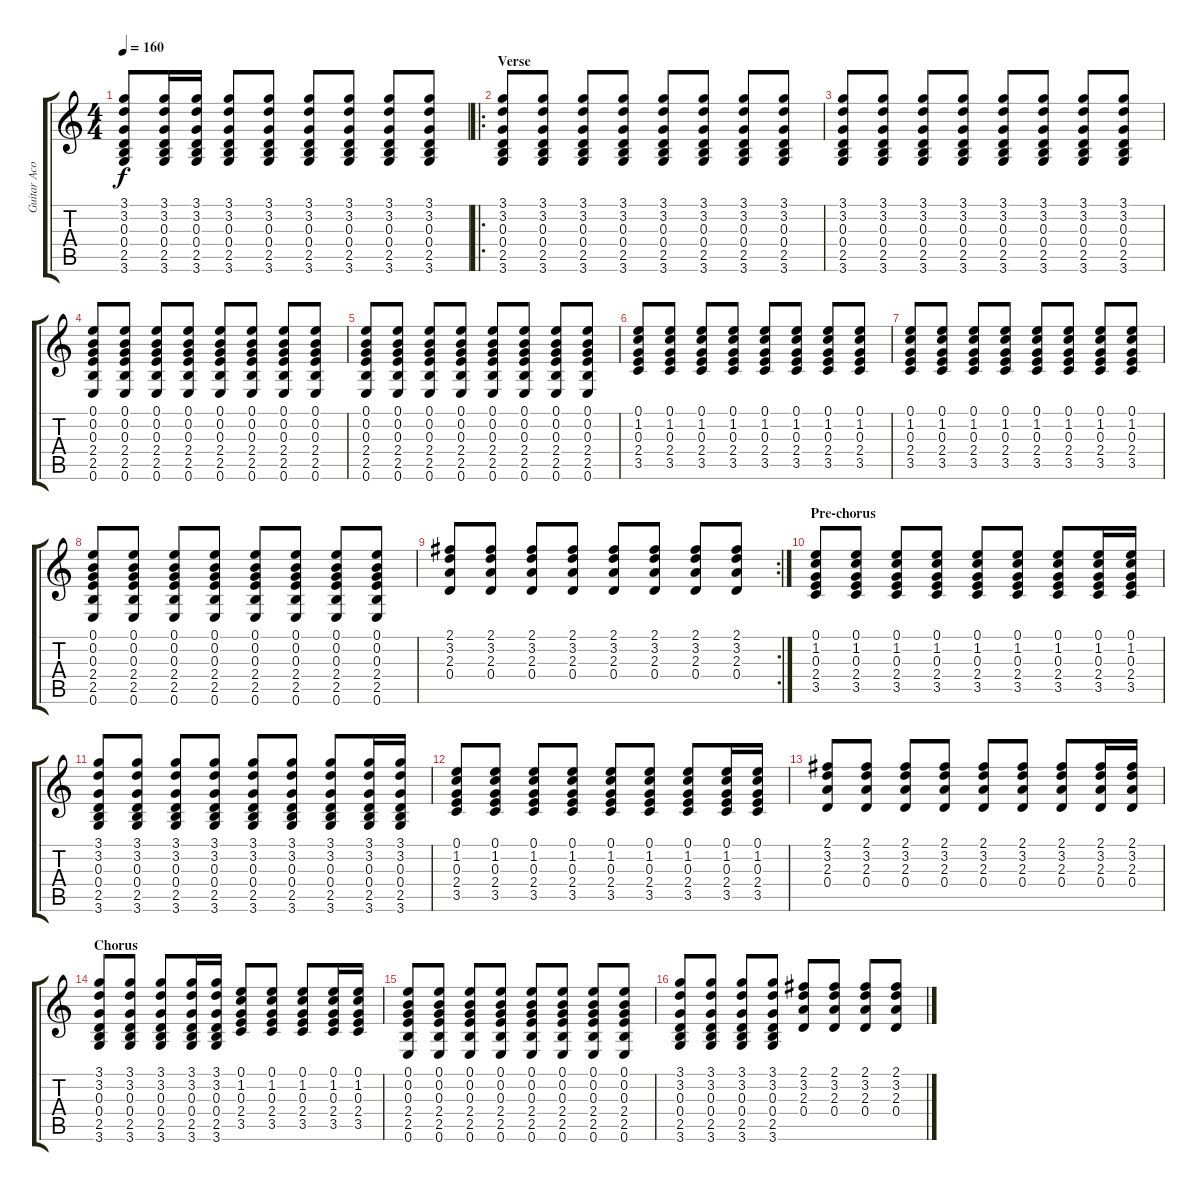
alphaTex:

\track ("Guitar Acoustic" "Guitar Aco") {instrument acousticguitarsteel}
\staff {score tabs}
\tuning (E4 B3 G3 D3 A2 E2) {hide}
\ts (4 4)
\tempo 160
\clef g2
\ks c
(3.1 3.2 0.3 0.4 2.5 3.6).8{dy f} (3.1 3.2 0.3 0.4 2.5 3.6).16 (3.1 3.2 0.3 0.4 2.5 3.6).16 (3.1 3.2 0.3 0.4 2.5 3.6).8 (3.1 3.2 0.3 0.4 2.5 3.6).8 (3.1 3.2 0.3 0.4 2.5 3.6).8 (3.1 3.2 0.3 0.4 2.5 3.6).8 (3.1 3.2 0.3 0.4 2.5 3.6).8 (3.1 3.2 0.3 0.4 2.5 3.6).8 |
\ro
\section ("" "Verse")
(3.1 3.2 0.3 0.4 2.5 3.6).8 (3.1 3.2 0.3 0.4 2.5 3.6).8 (3.1 3.2 0.3 0.4 2.5 3.6).8 (3.1 3.2 0.3 0.4 2.5 3.6).8 (3.1 3.2 0.3 0.4 2.5 3.6).8 (3.1 3.2 0.3 0.4 2.5 3.6).8 (3.1 3.2 0.3 0.4 2.5 3.6).8 (3.1 3.2 0.3 0.4 2.5 3.6).8 |
(3.1 3.2 0.3 0.4 2.5 3.6).8 (3.1 3.2 0.3 0.4 2.5 3.6).8 (3.1 3.2 0.3 0.4 2.5 3.6).8 (3.1 3.2 0.3 0.4 2.5 3.6).8 (3.1 3.2 0.3 0.4 2.5 3.6).8 (3.1 3.2 0.3 0.4 2.5 3.6).8 (3.1 3.2 0.3 0.4 2.5 3.6).8 (3.1 3.2 0.3 0.4 2.5 3.6).8 |
(0.1 0.2 0.3 2.4 2.5 0.6).8 (0.1 0.2 0.3 2.4 2.5 0.6).8 (0.1 0.2 0.3 2.4 2.5 0.6).8 (0.1 0.2 0.3 2.4 2.5 0.6).8 (0.1 0.2 0.3 2.4 2.5 0.6).8 (0.1 0.2 0.3 2.4 2.5 0.6).8 (0.1 0.2 0.3 2.4 2.5 0.6).8 (0.1 0.2 0.3 2.4 2.5 0.6).8 |
(0.1 0.2 0.3 2.4 2.5 0.6).8 (0.1 0.2 0.3 2.4 2.5 0.6).8 (0.1 0.2 0.3 2.4 2.5 0.6).8 (0.1 0.2 0.3 2.4 2.5 0.6).8 (0.1 0.2 0.3 2.4 2.5 0.6).8 (0.1 0.2 0.3 2.4 2.5 0.6).8 (0.1 0.2 0.3 2.4 2.5 0.6).8 (0.1 0.2 0.3 2.4 2.5 0.6).8 |
(0.1 1.2 0.3 2.4 3.5).8 (0.1 1.2 0.3 2.4 3.5).8 (0.1 1.2 0.3 2.4 3.5).8 (0.1 1.2 0.3 2.4 3.5).8 (0.1 1.2 0.3 2.4 3.5).8 (0.1 1.2 0.3 2.4 3.5).8 (0.1 1.2 0.3 2.4 3.5).8 (0.1 1.2 0.3 2.4 3.5).8 |
(0.1 1.2 0.3 2.4 3.5).8 (0.1 1.2 0.3 2.4 3.5).8 (0.1 1.2 0.3 2.4 3.5).8 (0.1 1.2 0.3 2.4 3.5).8 (0.1 1.2 0.3 2.4 3.5).8 (0.1 1.2 0.3 2.4 3.5).8 (0.1 1.2 0.3 2.4 3.5).8 (0.1 1.2 0.3 2.4 3.5).8 |
(0.1 0.2 0.3 2.4 2.5 0.6).8 (0.1 0.2 0.3 2.4 2.5 0.6).8 (0.1 0.2 0.3 2.4 2.5 0.6).8 (0.1 0.2 0.3 2.4 2.5 0.6).8 (0.1 0.2 0.3 2.4 2.5 0.6).8 (0.1 0.2 0.3 2.4 2.5 0.6).8 (0.1 0.2 0.3 2.4 2.5 0.6).8 (0.1 0.2 0.3 2.4 2.5 0.6).8 |
\rc 2
(2.1 3.2 2.3 0.4).8 (2.1 3.2 2.3 0.4).8 (2.1 3.2 2.3 0.4).8 (2.1 3.2 2.3 0.4).8 (2.1 3.2 2.3 0.4).8 (2.1 3.2 2.3 0.4).8 (2.1 3.2 2.3 0.4).8 (2.1 3.2 2.3 0.4).8 |
\section ("" "Pre-chorus")
(0.1 1.2 0.3 2.4 3.5).8 (0.1 1.2 0.3 2.4 3.5).8 (0.1 1.2 0.3 2.4 3.5).8 (0.1 1.2 0.3 2.4 3.5).8 (0.1 1.2 0.3 2.4 3.5).8 (0.1 1.2 0.3 2.4 3.5).8 (0.1 1.2 0.3 2.4 3.5).8 (0.1 1.2 0.3 2.4 3.5).16 (0.1 1.2 0.3 2.4 3.5).16 |
(3.1 3.2 0.3 0.4 2.5 3.6).8 (3.1 3.2 0.3 0.4 2.5 3.6).8 (3.1 3.2 0.3 0.4 2.5 3.6).8 (3.1 3.2 0.3 0.4 2.5 3.6).8 (3.1 3.2 0.3 0.4 2.5 3.6).8 (3.1 3.2 0.3 0.4 2.5 3.6).8 (3.1 3.2 0.3 0.4 2.5 3.6).8 (3.1 3.2 0.3 0.4 2.5 3.6).16 (3.1 3.2 0.3 0.4 2.5 3.6).16 |
(0.1 1.2 0.3 2.4 3.5).8 (0.1 1.2 0.3 2.4 3.5).8 (0.1 1.2 0.3 2.4 3.5).8 (0.1 1.2 0.3 2.4 3.5).8 (0.1 1.2 0.3 2.4 3.5).8 (0.1 1.2 0.3 2.4 3.5).8 (0.1 1.2 0.3 2.4 3.5).8 (0.1 1.2 0.3 2.4 3.5).16 (0.1 1.2 0.3 2.4 3.5).16 |
(2.1 3.2 2.3 0.4).8 (2.1 3.2 2.3 0.4).8 (2.1 3.2 2.3 0.4).8 (2.1 3.2 2.3 0.4).8 (2.1 3.2 2.3 0.4).8 (2.1 3.2 2.3 0.4).8 (2.1 3.2 2.3 0.4).8 (2.1 3.2 2.3 0.4).16 (2.1 3.2 2.3 0.4).16 |
\section ("" "Chorus")
(3.1 3.2 0.3 0.4 2.5 3.6).8 (3.1 3.2 0.3 0.4 2.5 3.6).8 (3.1 3.2 0.3 0.4 2.5 3.6).8 (3.1 3.2 0.3 0.4 2.5 3.6).16 (3.1 3.2 0.3 0.4 2.5 3.6).16 (0.1 1.2 0.3 2.4 3.5).8 (0.1 1.2 0.3 2.4 3.5).8 (0.1 1.2 0.3 2.4 3.5).8 (0.1 1.2 0.3 2.4 3.5).16 (0.1 1.2 0.3 2.4 3.5).16 |
(0.1 0.2 0.3 2.4 2.5 0.6).8 (0.1 0.2 0.3 2.4 2.5 0.6).8 (0.1 0.2 0.3 2.4 2.5 0.6).8 (0.1 0.2 0.3 2.4 2.5 0.6).8 (0.1 0.2 0.3 2.4 2.5 0.6).8 (0.1 0.2 0.3 2.4 2.5 0.6).8 (0.1 0.2 0.3 2.4 2.5 0.6).8 (0.1 0.2 0.3 2.4 2.5 0.6).8 |
(3.1 3.2 0.3 0.4 2.5 3.6).8 (3.1 3.2 0.3 0.4 2.5 3.6).8 (3.1 3.2 0.3 0.4 2.5 3.6).8 (3.1 3.2 0.3 0.4 2.5 3.6).8 (2.1 3.2 2.3 0.4).8 (2.1 3.2 2.3 0.4).8 (2.1 3.2 2.3 0.4).8 (2.1 3.2 2.3 0.4).8
